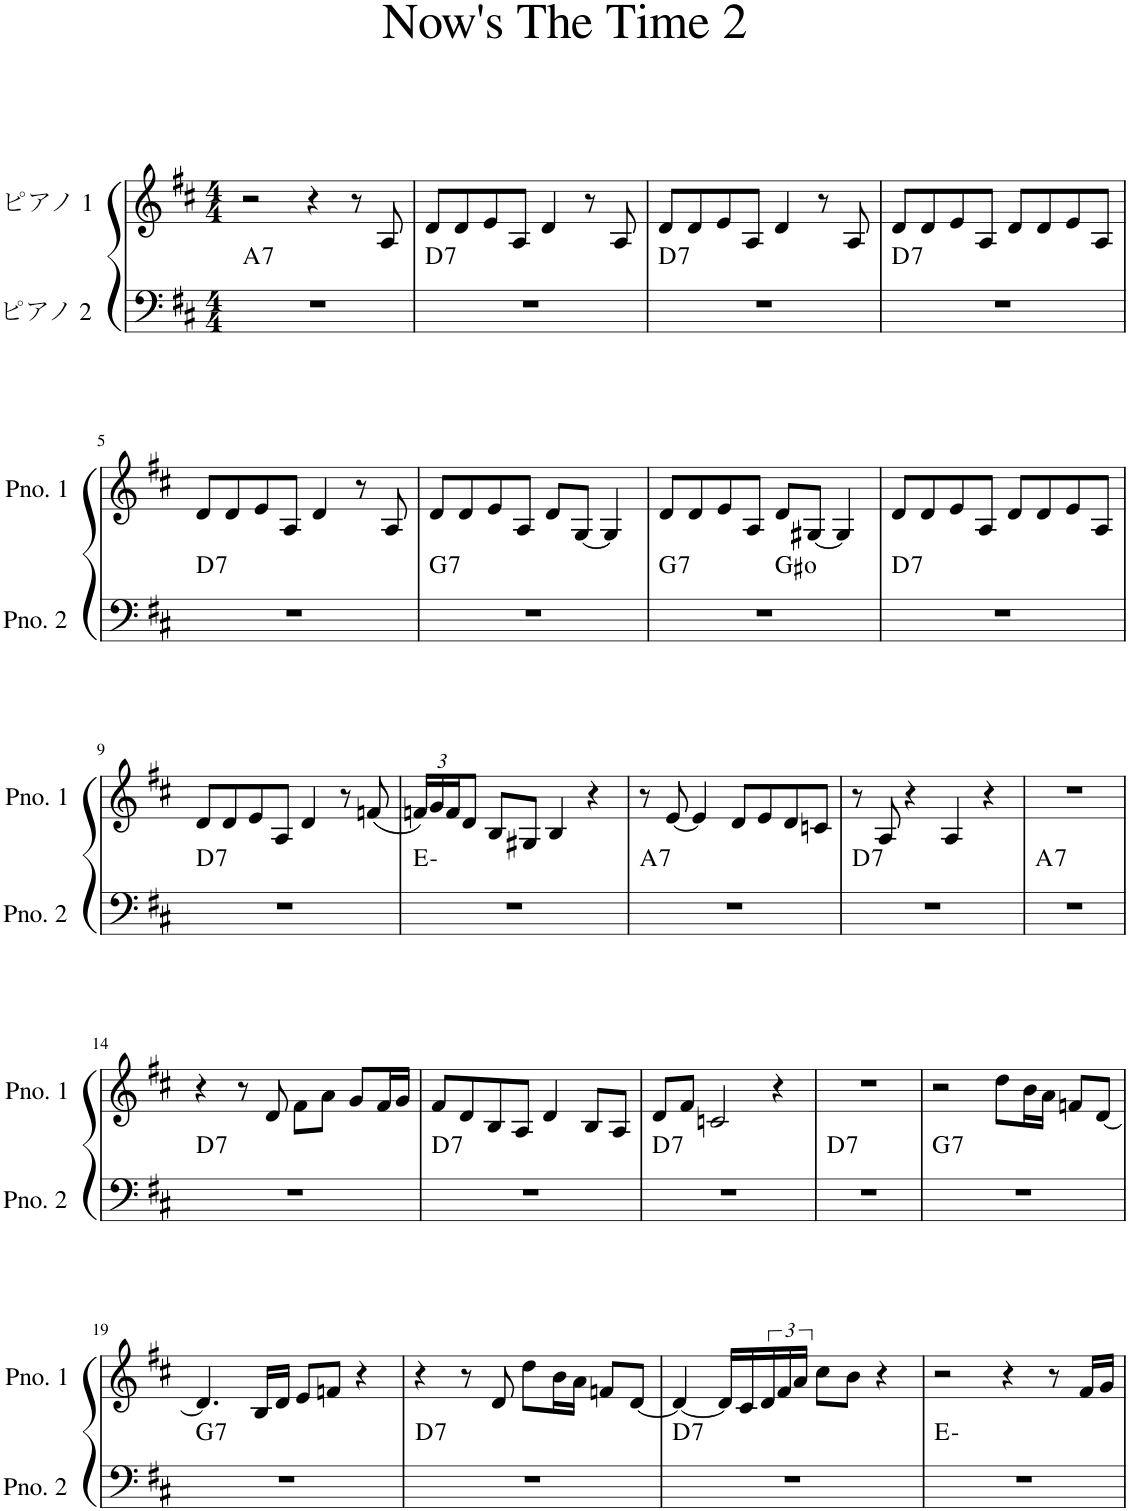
**kern	**harte	**kern
*part2	*part2	*part1
*staff2	*	*staff1
*I"ピアノ 2	*	*I"ピアノ 1
*clefF4	*	*clefG2
*k[f#c#]	*	*k[f#c#]
*M4/4	*	*M4/4
=1	=1	=1
!	!LO:H:kt=7	!
1r	A:7	2r
.	.	4r
.	.	8r
.	.	8A/
=2	=2	=2
!	!LO:H:kt=7	!
1r	D:7	8d/L
.	.	8d/
.	.	8e/
.	.	8A/J
.	.	4d/
.	.	8r
.	.	8A/
=3	=3	=3
!	!LO:H:kt=7	!
1r	D:7	8d/L
.	.	8d/
.	.	8e/
.	.	8A/J
.	.	4d/
.	.	8r
.	.	8A/
=4	=4	=4
!	!LO:H:kt=7	!
1r	D:7	8d/L
.	.	8d/
.	.	8e/
.	.	8A/J
.	.	8d/L
.	.	8d/
.	.	8e/
.	.	8A/J
!!LO:LB:g=z
=5	=5	=5
!	!LO:H:kt=7	!
1r	D:7	8d/L
.	.	8d/
.	.	8e/
.	.	8A/J
.	.	4d/
.	.	8r
.	.	8A/
=6	=6	=6
!	!LO:H:kt=7	!
1r	G:7	8d/L
.	.	8d/
.	.	8e/
.	.	8A/J
.	.	8d/L
.	.	[8G/J
.	.	4G/]
=7	=7	=7
!	!LO:H:kt=7	!
*^	*	*
1r	2ryy	G:7	8d/L
.	.	.	8d/
.	.	.	8e/
.	.	.	8A/J
.	2ryy	G#:dim	8d/L
.	.	.	[8G#X/J
.	.	.	4G#/]
=8	=8	=8	=8
!	!	!LO:H:kt=7	!
*v	*v	*	*
1r	D:7	8d/L
.	.	8d/
.	.	8e/
.	.	8A/J
.	.	8d/L
.	.	8d/
.	.	8e/
.	.	8A/J
!!LO:LB:g=z
=9	=9	=9
!	!LO:H:kt=7	!
1r	D:7	8d/L
.	.	8d/
.	.	8e/
.	.	8A/J
.	.	4d/
.	.	8r
.	.	(8fn/
=10	=10	=10
*	*	*Xbrackettup
1r	E:min	24fn/LL)
.	.	24g/
.	.	24f/J
.	.	8d/J
.	.	8B/L
.	.	8G#X/J
.	.	4B/
.	.	4r
=11	=11	=11
!	!LO:H:kt=7	!
1r	A:7	8r
.	.	[8e/
.	.	4e/]
.	.	8d/L
.	.	8e/
.	.	8d/
.	.	8cn/J
=12	=12	=12
!	!LO:H:kt=7	!
1r	D:7	8r
.	.	8A/
.	.	4r
.	.	4A/
.	.	4r
=13	=13	=13
!	!LO:H:kt=7	!
1r	A:7	1r
!!LO:LB:g=z
=14	=14	=14
!	!LO:H:kt=7	!
1r	D:7	4r
.	.	8r
.	.	8d/
.	.	8f#\L
.	.	8a\J
.	.	8g/L
.	.	16f#/L
.	.	16g/JJ
=15	=15	=15
!	!LO:H:kt=7	!
1r	D:7	8f#/L
.	.	8d/
.	.	8B/
.	.	8A/J
.	.	4d/
.	.	8B/L
.	.	8A/J
=16	=16	=16
!	!LO:H:kt=7	!
1r	D:7	8d/L
.	.	8f#/J
.	.	2cn/
.	.	4r
=17	=17	=17
!	!LO:H:kt=7	!
1r	D:7	1r
=18	=18	=18
!	!LO:H:kt=7	!
1r	G:7	2r
.	.	8dd\L
.	.	16b\L
.	.	16a\JJ
.	.	8fn/L
.	.	[8d/J
!!LO:LB:g=z
=19	=19	=19
!	!LO:H:kt=7	!
1r	G:7	4.d/]
.	.	16B/LL
.	.	16d/JJ
.	.	8e/L
.	.	8fn/J
.	.	4r
=20	=20	=20
!	!LO:H:kt=7	!
1r	D:7	4r
.	.	8r
.	.	8d/
.	.	8dd\L
.	.	16b\L
.	.	16a\JJ
.	.	8fn/L
.	.	[8d/J
=21	=21	=21
!	!LO:H:kt=7	!
1r	D:7	4d/_
.	.	16d/LL]
.	.	16c#/
*	*	*brackettup
.	.	24d/
.	.	24f#/
.	.	24a/JJ
.	.	8cc#\L
.	.	8b\J
.	.	4r
=22	=22	=22
1r	E:min	2r
.	.	4r
.	.	8r
.	.	16f#/LL
.	.	16g/JJ
=	=	=
*-	*-	*-
